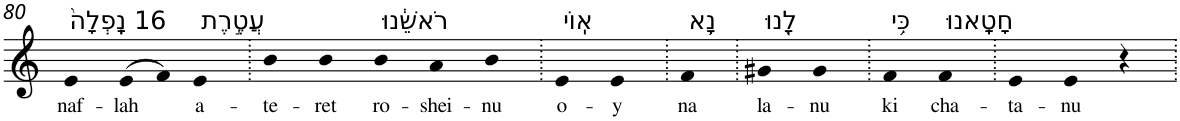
**kern	**text
*part1	*part1
*staff1	*staff1
*I"Piano	*
*I'Pno	*
!!LO:PB:g=z
*clefG2	*
*k[]	*
=80	=80
!LO:TX:a:t=16 נָֽפְלָה֙	!
!	!LO:LY:b
4e	naf-
!	!LO:LY:b
(>8e	-lah
8f)	.
!LO:TX:a:t=עֲטֶ֣רֶת	!
!	!LO:LY:b
4e	a-
=81.	=81.
!	!LO:LY:b
4b	-te-
!	!LO:LY:b
4b	-ret
!LO:TX:a:t=רֹאשֵׁ֔נוּ	!
!	!LO:LY:b
4b	ro-
!	!LO:LY:b
4a	-shei-
!	!LO:LY:b
4b	-nu
=82.	=82.
!LO:TX:a:t=אֽוֹי	!
!	!LO:LY:b
4e	o-
!	!LO:LY:b
4e	-y
=83.	=83.
!LO:TX:a:t=נָ֥א	!
!	!LO:LY:b
4f	na
=84.	=84.
!LO:TX:a:t=לָ֖נוּ	!
!	!LO:LY:b
4g#X	la-
!	!LO:LY:b
4g#	-nu
=85.	=85.
!LO:TX:a:t=כִּ֥י	!
!	!LO:LY:b
4f	ki
!LO:TX:a:t=חָטָֽאנוּ	!
!	!LO:LY:b
4f	cha-
=86.	=86.
!	!LO:LY:b
4e	-ta-
!	!LO:LY:b
4e	-nu
4r	.
=.	=.
*-	*-
